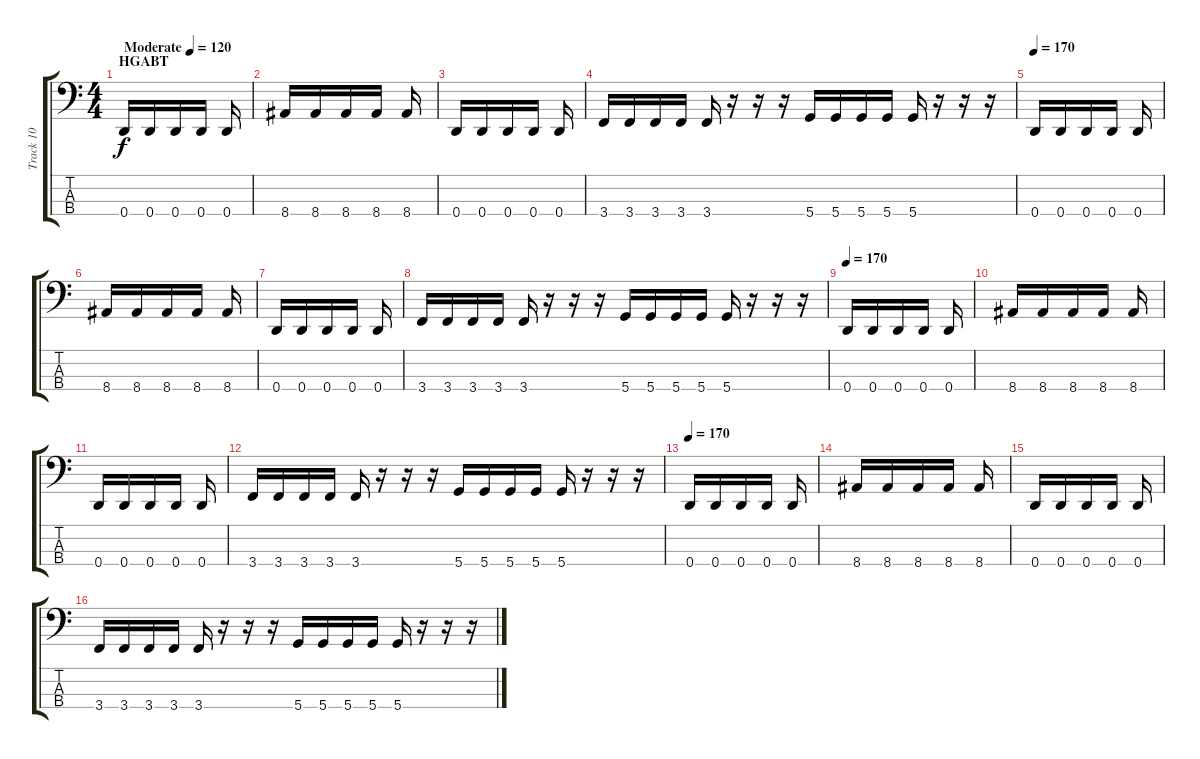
\track ("Track 10" "Track 10") {instrument electricbassfinger}
\staff {score tabs}
\tuning (G2 D2 A1 D1) {hide}
\ts (4 4)
\section ("" "HGABT")
\tempo (120 "Moderate")
\tempo 170
\tempo (120 "Moderate")
\clef f4
\ks c
0.4.16{dy f instrument electricbassfinger} 0.4.16 0.4.16 0.4.16 0.4.16 |
8.4.16 8.4.16 8.4.16 8.4.16 8.4.16 |
0.4.16 0.4.16 0.4.16 0.4.16 0.4.16 |
3.4.16 3.4.16 3.4.16 3.4.16 3.4.16 r.16 r.16 r.16 5.4.16 5.4.16 5.4.16 5.4.16 5.4.16 r.16 r.16 r.16 |
\tempo 170
0.4.16 0.4.16 0.4.16 0.4.16 0.4.16 |
8.4.16 8.4.16 8.4.16 8.4.16 8.4.16 |
0.4.16 0.4.16 0.4.16 0.4.16 0.4.16 |
3.4.16 3.4.16 3.4.16 3.4.16 3.4.16 r.16 r.16 r.16 5.4.16 5.4.16 5.4.16 5.4.16 5.4.16 r.16 r.16 r.16 |
\tempo 170
0.4.16 0.4.16 0.4.16 0.4.16 0.4.16 |
8.4.16 8.4.16 8.4.16 8.4.16 8.4.16 |
0.4.16 0.4.16 0.4.16 0.4.16 0.4.16 |
3.4.16 3.4.16 3.4.16 3.4.16 3.4.16 r.16 r.16 r.16 5.4.16 5.4.16 5.4.16 5.4.16 5.4.16 r.16 r.16 r.16 |
\tempo 170
0.4.16 0.4.16 0.4.16 0.4.16 0.4.16 |
8.4.16 8.4.16 8.4.16 8.4.16 8.4.16 |
0.4.16 0.4.16 0.4.16 0.4.16 0.4.16 |
3.4.16 3.4.16 3.4.16 3.4.16 3.4.16 r.16 r.16 r.16 5.4.16 5.4.16 5.4.16 5.4.16 5.4.16 r.16 r.16 r.16
